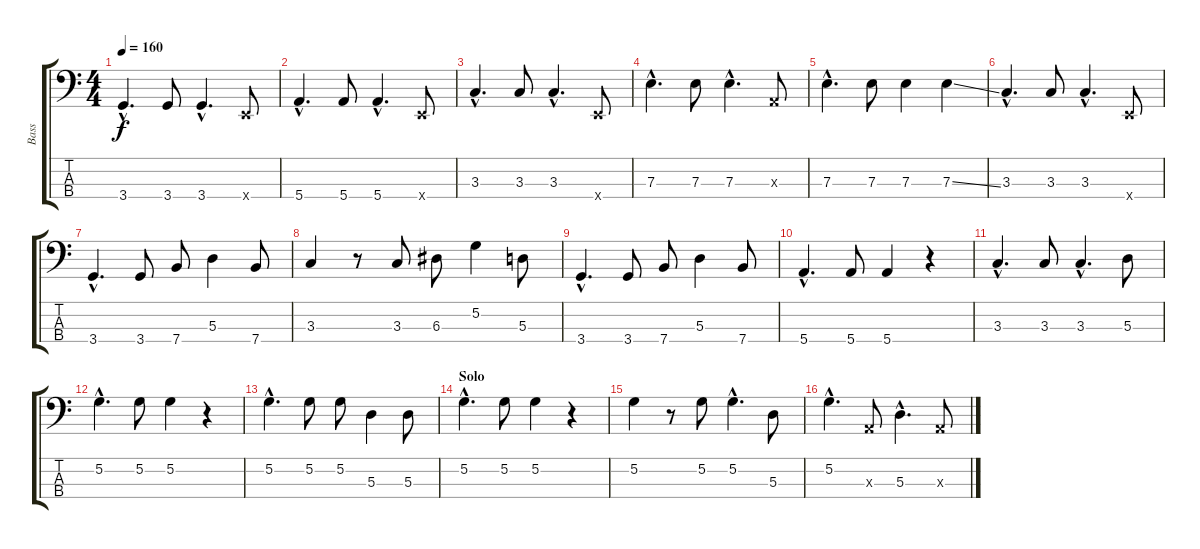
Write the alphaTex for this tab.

\track ("Bass" "Bass") {instrument electricbassfinger}
\staff {score tabs}
\tuning (G2 D2 A1 E1) {hide}
\ts (4 4)
\tempo 160
\clef f4
\ks c
3.4{hac}.4{d dy f} 3.4.8 3.4{hac}.4{d} 0.4{x}.8 |
5.4{hac}.4{d} 5.4.8 5.4{hac}.4{d} 0.4{x}.8 |
3.3{hac}.4{d} 3.3.8 3.3{hac}.4{d} 0.4{x}.8 |
7.3{hac}.4{d} 7.3.8 7.3{hac}.4{d} 0.3{x}.8 |
7.3{hac}.4{d} 7.3.8 7.3.4 7.3{ss}.4 |
3.3{hac}.4{d} 3.3.8 3.3{hac}.4{d} 0.4{x}.8 |
3.4{hac}.4{d} 3.4.8 7.4.8 5.3.4 7.4.8 |
3.3.4 r.8 3.3.8 6.3.8 5.2.4 5.3.8 |
3.4{hac}.4{d} 3.4.8 7.4.8 5.3.4 7.4.8 |
5.4{hac}.4{d} 5.4.8 5.4.4 r.4 |
3.3{hac}.4{d} 3.3.8 3.3{hac}.4{d} 5.3.8 |
5.2{hac}.4{d} 5.2.8 5.2.4 r.4 |
5.2{hac}.4{d} 5.2.8 5.2.8 5.3.4 5.3.8 |
\section ("" "Solo")
5.2{hac}.4{d} 5.2.8 5.2.4 r.4 |
5.2.4 r.8 5.2.8 5.2{hac}.4{d} 5.3.8 |
5.2{hac}.4{d} 0.3{x}.8 5.3{hac}.4{d} 0.3{x}.8
